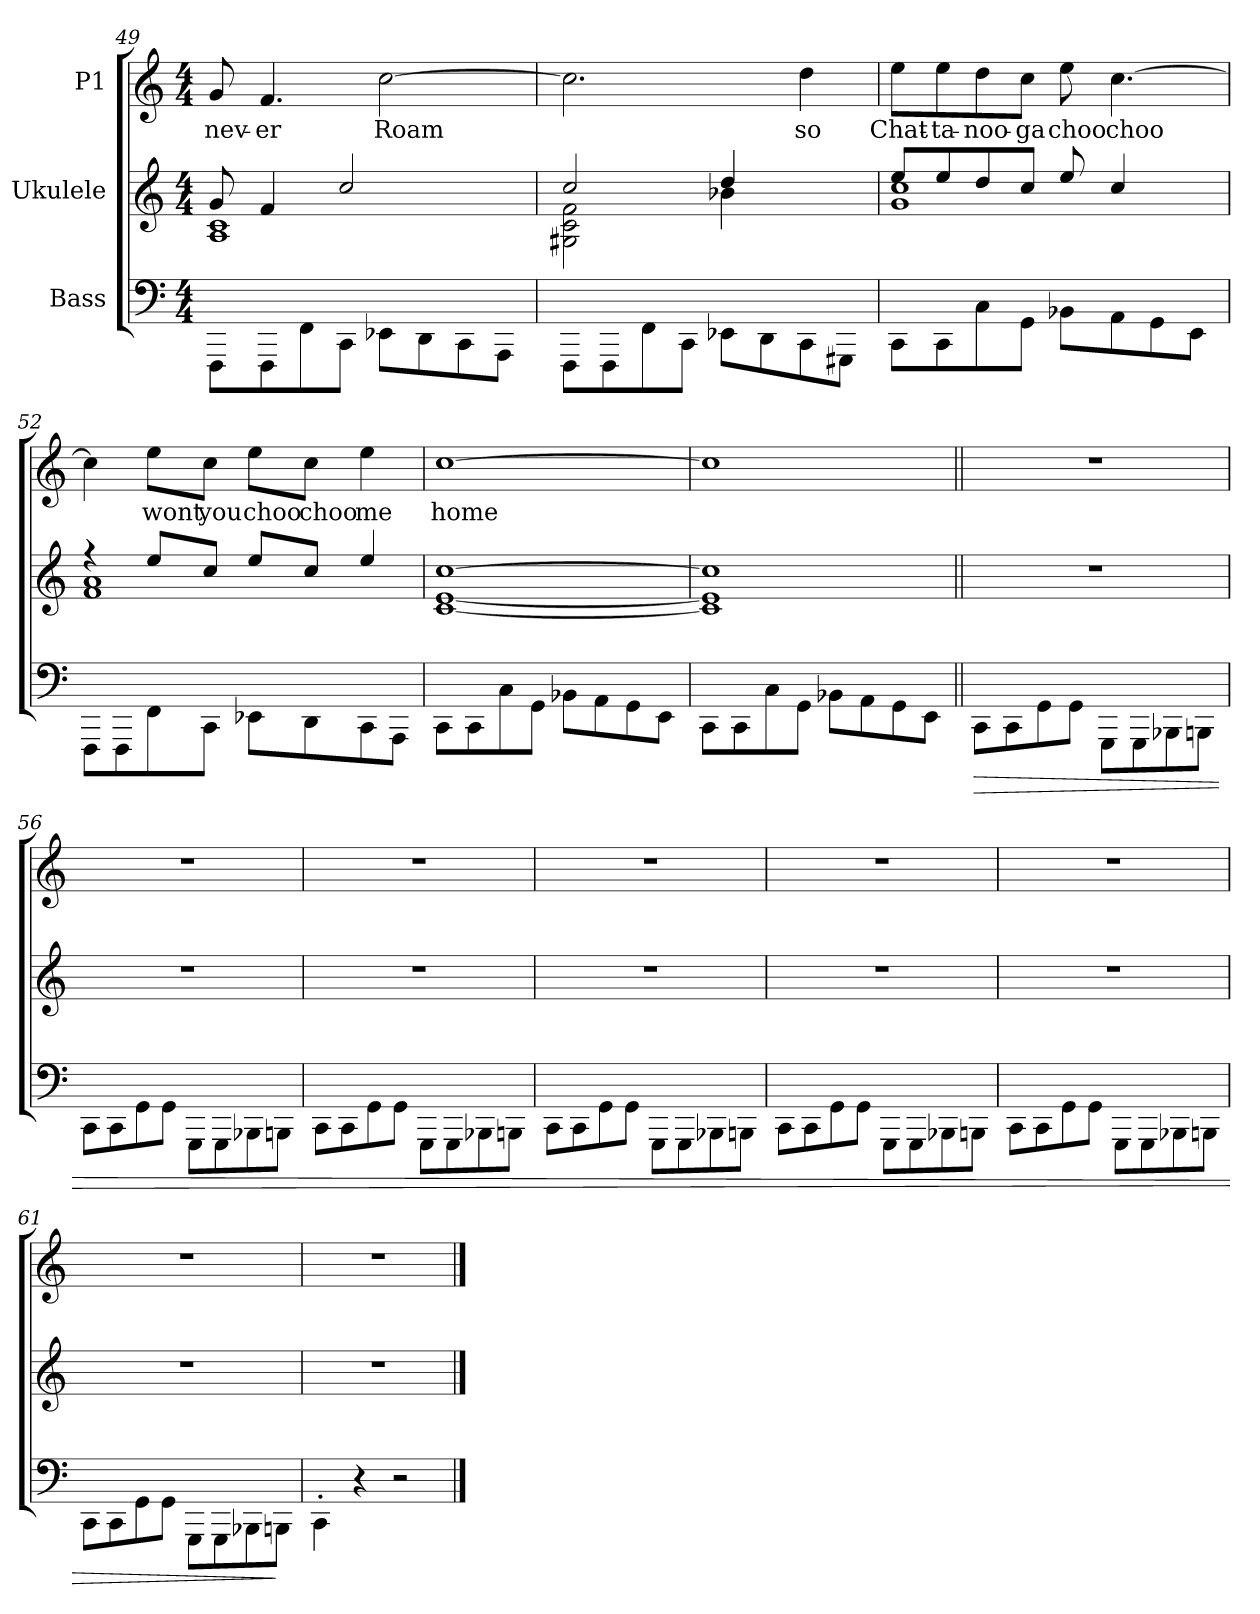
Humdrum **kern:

**kern	**dynam	**kern	**kern	**text
*part3	*part3	*part2	*part1	*part1
*staff3	*staff3	*staff2	*staff1	*staff1
*I"Bass	*	*I"Ukulele	*I"P1	*
*	*	*	*clefG2	*
*k[]	*	*k[]	*k[]	*
*M4/4	*	*M4/4	*M4/4	*
=49	=49	=49	=49	=49
*	*	*^	*	*
!	!	!	!	!	!LO:LY:b
8FFFi\L	.	8gj/	1Aj 1cj	8gZ/	nev-
!	!	!	!	!	!LO:LY:b
8FFFi\	.	4fj/	.	4.fZ/	-er
8FFi\	.	.	.	.	.
8CCi\J	.	2ccj/	.	.	.
!	!	!	!	!	!LO:LY:b
8EE-i\L	.	.	.	[2ccZ\	Roam
8DDi\	.	.	.	.	.
8CCi\	.	.	.	.	.
8AAAi\J	.	8ryy	.	.	.
!!LO:LB:g=z
=50	=50	=50	=50	=50	=50
*	*	*	*	*^	*
8FFFi\L	.	2ccj/	2G#j\ 2cj\ 2fj\	2.ccZ\]	8ryy	.
8FFFi\	.	.	.	.	2..ryy	.
8FFi\	.	.	.	.	.	.
8CCi\J	.	.	.	.	.	.
8EE-i\L	.	4ddj/	4b-j\	.	.	.
8DDi\	.	.	.	.	.	.
!	!	!	!	!	!	!LO:LY:b
8CCi\	.	4ryy	4ryy	4ddZ\	.	so
8GGG#i\J	.	.	.	.	.	.
*	*	*	*	*v	*v	*
=51	=51	=51	=51	=51	=51
!	!	!	!	!	!LO:LY:b
8CCi\L	.	8eej/L	1gj 1ccj	8eeZ\L	Chat-
!	!	!	!	!	!LO:LY:b
8CCi\	.	8eej/	.	8eeZ\	-ta-
!	!	!	!	!	!LO:LY:b
8Ci\	.	8ddj/	.	8ddZ\	-noo-
!	!	!	!	!	!LO:LY:b
8GGi\J	.	8ccj/J	.	8ccZ\J	-ga
!	!	!	!	!	!LO:LY:b
8BB-i\L	.	8eej/	.	8eeZ\	choo
!	!	!	!	!	!LO:LY:b
8AAi\	.	4ccj/	.	[4.ccZ\	choo
8GGi\	.	.	.	.	.
8EEi\J	.	8ryy	.	.	.
=52	=52	=52	=52	=52	=52
8FFFi\L	.	4r	1fj 1aj	4ccZ\]	.
8FFFi\	.	.	.	.	.
!	!	!	!	!	!LO:LY:b
8FFi\	.	8eej/L	.	8eeZ\L	wont
!	!	!	!	!	!LO:LY:b
8CCi\J	.	8ccj/J	.	8ccZ\J	you
!	!	!	!	!	!LO:LY:b
8EE-i\L	.	8eej/L	.	8eeZ\L	choo
!	!	!	!	!	!LO:LY:b
8DDi\	.	8ccj/J	.	8ccZ\J	choo
!	!	!	!	!	!LO:LY:b
8CCi\	.	4eej/	.	4eeZ\	me
8AAAi\J	.	.	.	.	.
=53	=53	=53	=53	=53	=53
!	!	!	!	!	!LO:LY:b
8CCi\L	.	[1ccj	[1cj [1ej	[1ccZ	home
8CCi\	.	.	.	.	.
8Ci\	.	.	.	.	.
8GGi\J	.	.	.	.	.
8BB-i\L	.	.	.	.	.
8AAi\	.	.	.	.	.
8GGi\	.	.	.	.	.
8EEi\J	.	.	.	.	.
!!LO:PB:g=z
=54	=54	=54	=54	=54	=54
8CCi\L	.	1ccj]	1cj] 1ej]	1ccZ]	.
8CCi\	.	.	.	.	.
8Ci\	.	.	.	.	.
8GGi\J	.	.	.	.	.
8BB-i\L	.	.	.	.	.
8AAi\	.	.	.	.	.
8GGi\	.	.	.	.	.
8EEi\J	.	.	.	.	.
*	*	*v	*v	*	*
=55||	=55||	=55||	=55||	=55||
!	!LO:HP:b	!	!	!
8CCi\L	>	1r	1r	.
8CCi\	.	.	.	.
8GGi\	.	.	.	.
8GGi\J	.	.	.	.
8GGGi\L	.	.	.	.
8GGGi\	.	.	.	.
8BBB-i\	.	.	.	.
8BBBi\J	.	.	.	.
=56	=56	=56	=56	=56
8CCi\L	.	1r	1r	.
8CCi\	.	.	.	.
8GGi\	.	.	.	.
8GGi\J	.	.	.	.
8GGGi\L	.	.	.	.
8GGGi\	.	.	.	.
8BBB-i\	.	.	.	.
8BBBi\J	.	.	.	.
=57	=57	=57	=57	=57
8CCi\L	.	1r	1r	.
8CCi\	.	.	.	.
8GGi\	.	.	.	.
8GGi\J	.	.	.	.
8GGGi\L	.	.	.	.
8GGGi\	.	.	.	.
8BBB-i\	.	.	.	.
8BBBi\J	.	.	.	.
=58	=58	=58	=58	=58
8CCi\L	.	1r	1r	.
8CCi\	.	.	.	.
8GGi\	.	.	.	.
8GGi\J	.	.	.	.
8GGGi\L	.	.	.	.
8GGGi\	.	.	.	.
8BBB-i\	.	.	.	.
8BBBi\J	.	.	.	.
!!LO:LB:g=z
=59	=59	=59	=59	=59
8CCi\L	.	1r	1r	.
8CCi\	.	.	.	.
8GGi\	.	.	.	.
8GGi\J	.	.	.	.
8GGGi\L	.	.	.	.
8GGGi\	.	.	.	.
8BBB-i\	.	.	.	.
8BBBi\J	.	.	.	.
=60	=60	=60	=60	=60
8CCi\L	.	1r	1r	.
8CCi\	.	.	.	.
8GGi\	.	.	.	.
8GGi\J	.	.	.	.
8GGGi\L	.	.	.	.
8GGGi\	.	.	.	.
8BBB-i\	.	.	.	.
8BBBi\J	.	.	.	.
=61	=61	=61	=61	=61
8CCi\L	.	1r	1r	.
8CCi\	.	.	.	.
8GGi\	.	.	.	.
8GGi\J	.	.	.	.
8GGGi\L	.	.	.	.
8GGGi\	.	.	.	.
8BBB-i\	.	.	.	.
8BBBi\J	]	.	.	.
=62	=62	=62	=62	=62
4CC'i\	.	1r	1r	.
4r	.	.	.	.
2r	.	.	.	.
==	==	==	==	==
*-	*-	*-	*-	*-
